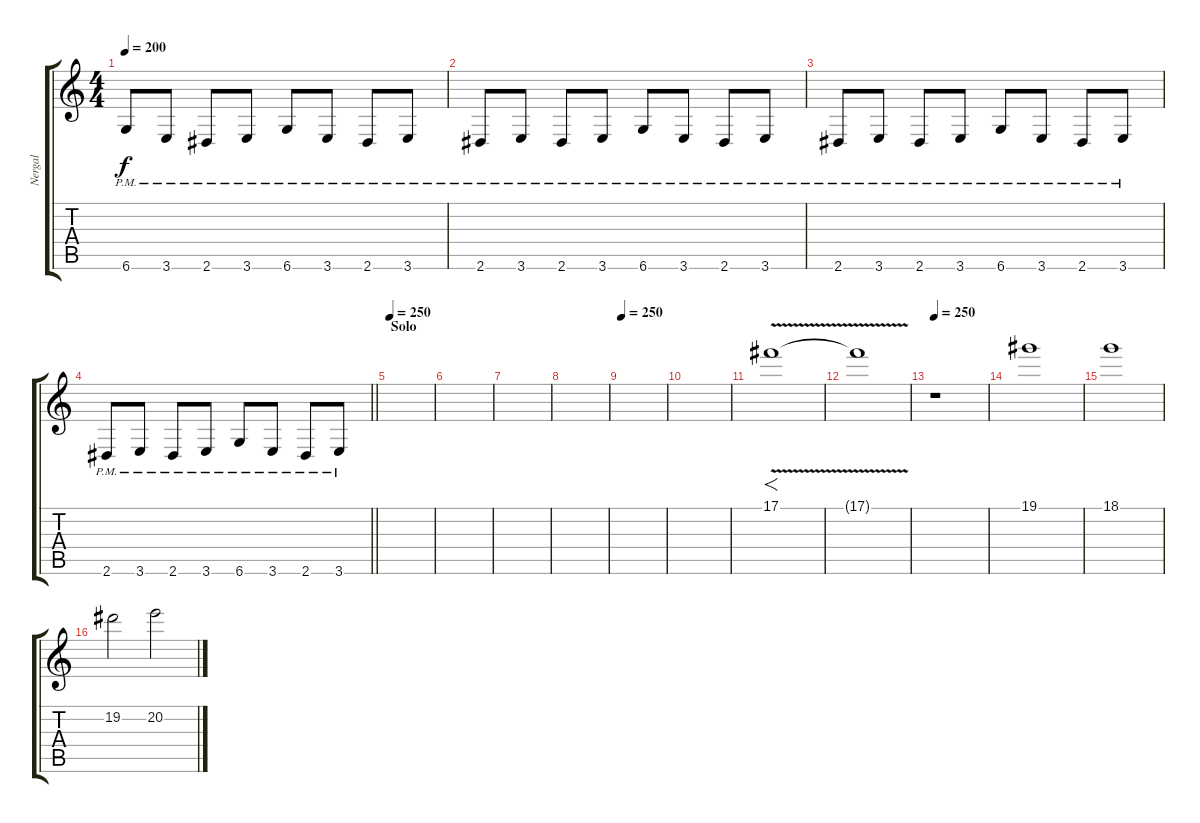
\track ("Nergal" "Nergal") {instrument overdrivenguitar}
\staff {score tabs}
\tuning (Db4 Ab3 E3 B2 Gb2 Db2) {hide}
\ts (4 4)
\tempo 200
\clef g2
\ks c
6.6{pm}.8{dy f} 3.6{pm}.8 2.6{pm}.8 3.6{pm}.8 6.6{pm}.8 3.6{pm}.8 2.6{pm}.8 3.6{pm}.8 |
2.6{pm}.8 3.6{pm}.8 2.6{pm}.8 3.6{pm}.8 6.6{pm}.8 3.6{pm}.8 2.6{pm}.8 3.6{pm}.8 |
2.6{pm}.8 3.6{pm}.8 2.6{pm}.8 3.6{pm}.8 6.6{pm}.8 3.6{pm}.8 2.6{pm}.8 3.6{pm}.8 |
\barLineRight lightlight
2.6{pm}.8 3.6{pm}.8 2.6{pm}.8 3.6{pm}.8 6.6{pm}.8 3.6{pm}.8 2.6{pm}.8 3.6{pm}.8 |
\section ("" "Solo")
\tempo 250
|
|
|
|
\tempo 250
|
|
17.1{v}.1{f} |
17.1{t}.1 |
\tempo 250
r.1 |
19.1.1 |
18.1.1 |
19.2.2 20.2.2
